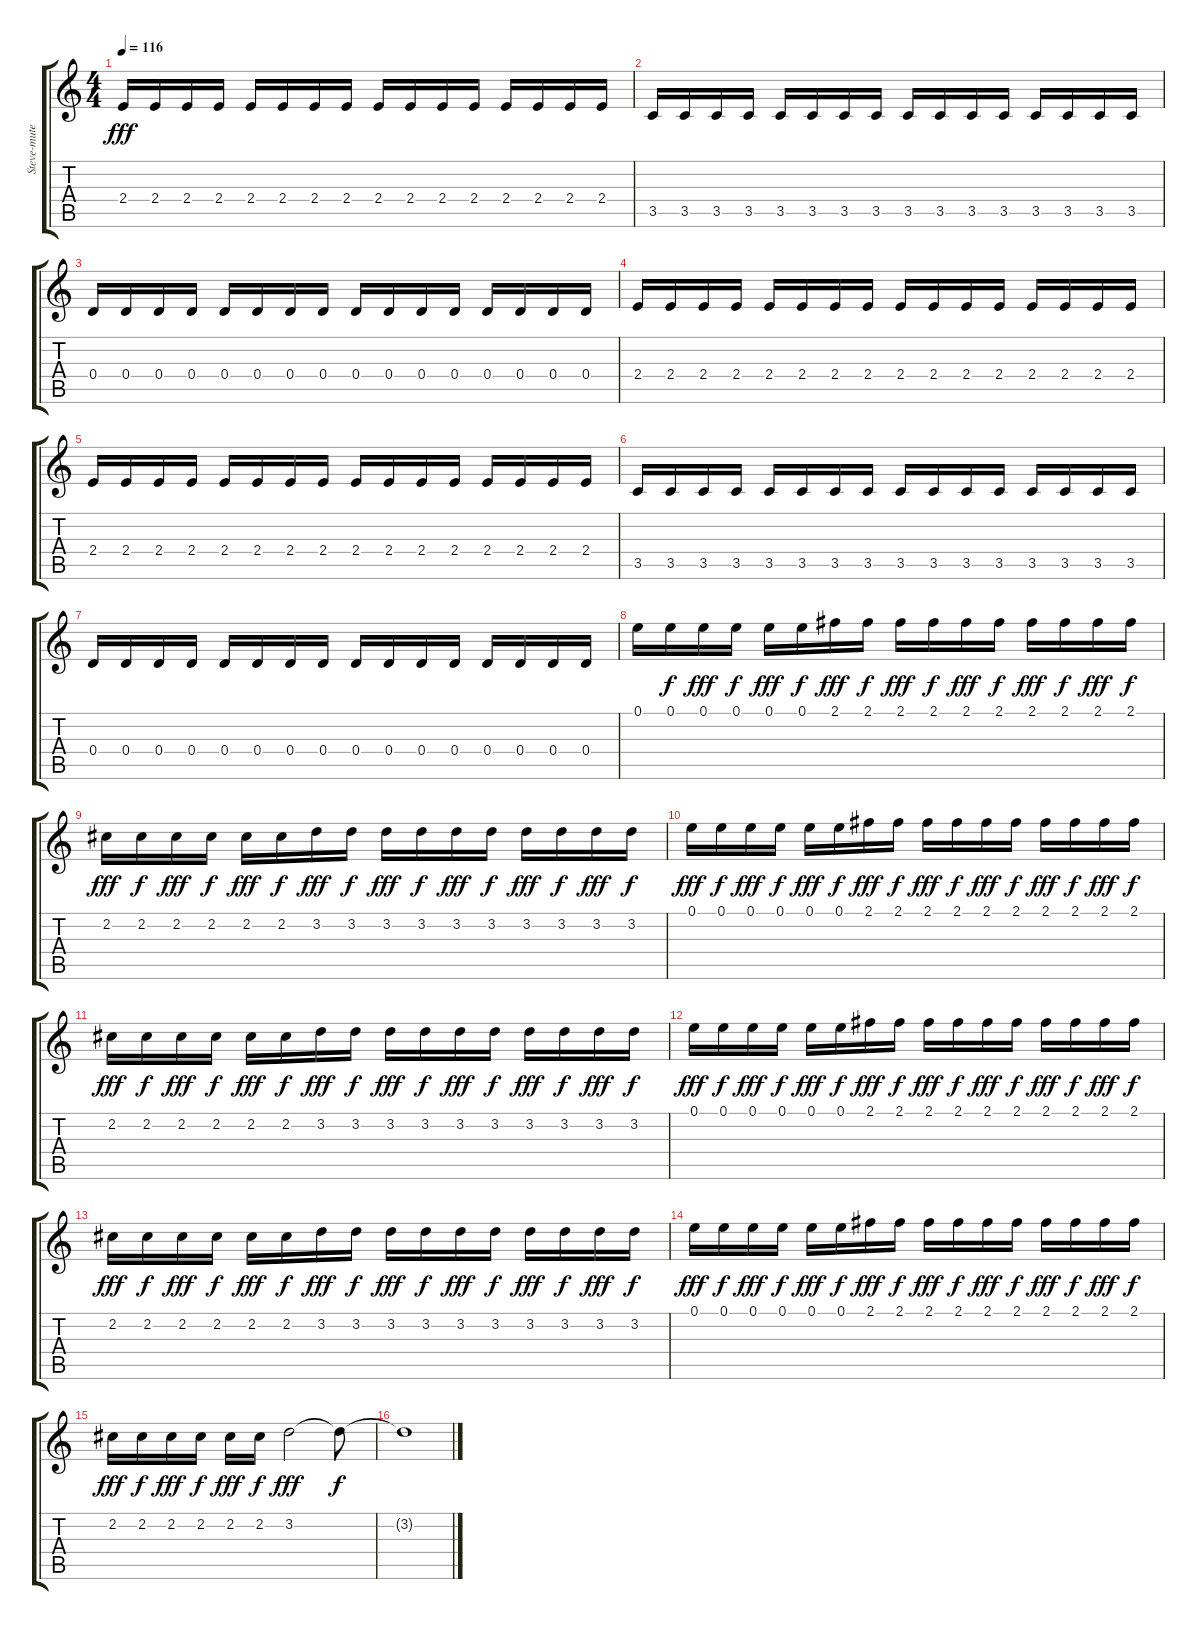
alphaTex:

\track ("Steve-mute" "Steve-mute") {instrument electricguitarmuted}
\staff {score tabs}
\tuning (E4 B3 G3 D3 A2 E2) {hide}
\ts (4 4)
\tempo 116
\clef g2
\ks c
2.4.16{dy fff} 2.4.16 2.4.16 2.4.16 2.4.16 2.4.16 2.4.16 2.4.16 2.4.16 2.4.16 2.4.16 2.4.16 2.4.16 2.4.16 2.4.16 2.4.16 |
3.5.16 3.5.16 3.5.16 3.5.16 3.5.16 3.5.16 3.5.16 3.5.16 3.5.16 3.5.16 3.5.16 3.5.16 3.5.16 3.5.16 3.5.16 3.5.16 |
0.4.16 0.4.16 0.4.16 0.4.16 0.4.16 0.4.16 0.4.16 0.4.16 0.4.16 0.4.16 0.4.16 0.4.16 0.4.16 0.4.16 0.4.16 0.4.16 |
2.4.16 2.4.16 2.4.16 2.4.16 2.4.16 2.4.16 2.4.16 2.4.16 2.4.16 2.4.16 2.4.16 2.4.16 2.4.16 2.4.16 2.4.16 2.4.16 |
2.4.16 2.4.16 2.4.16 2.4.16 2.4.16 2.4.16 2.4.16 2.4.16 2.4.16 2.4.16 2.4.16 2.4.16 2.4.16 2.4.16 2.4.16 2.4.16 |
3.5.16 3.5.16 3.5.16 3.5.16 3.5.16 3.5.16 3.5.16 3.5.16 3.5.16 3.5.16 3.5.16 3.5.16 3.5.16 3.5.16 3.5.16 3.5.16 |
0.4.16 0.4.16 0.4.16 0.4.16 0.4.16 0.4.16 0.4.16 0.4.16 0.4.16 0.4.16 0.4.16 0.4.16 0.4.16 0.4.16 0.4.16 0.4.16 |
0.1.16 0.1.16{dy f} 0.1.16{dy fff} 0.1.16{dy f} 0.1.16{dy fff} 0.1.16{dy f} 2.1.16{dy fff} 2.1.16{dy f} 2.1.16{dy fff} 2.1.16{dy f} 2.1.16{dy fff} 2.1.16{dy f} 2.1.16{dy fff} 2.1.16{dy f} 2.1.16{dy fff} 2.1.16{dy f} |
2.2.16{dy fff} 2.2.16{dy f} 2.2.16{dy fff} 2.2.16{dy f} 2.2.16{dy fff} 2.2.16{dy f} 3.2.16{dy fff} 3.2.16{dy f} 3.2.16{dy fff} 3.2.16{dy f} 3.2.16{dy fff} 3.2.16{dy f} 3.2.16{dy fff} 3.2.16{dy f} 3.2.16{dy fff} 3.2.16{dy f} |
0.1.16{dy fff} 0.1.16{dy f} 0.1.16{dy fff} 0.1.16{dy f} 0.1.16{dy fff} 0.1.16{dy f} 2.1.16{dy fff} 2.1.16{dy f} 2.1.16{dy fff} 2.1.16{dy f} 2.1.16{dy fff} 2.1.16{dy f} 2.1.16{dy fff} 2.1.16{dy f} 2.1.16{dy fff} 2.1.16{dy f} |
2.2.16{dy fff} 2.2.16{dy f} 2.2.16{dy fff} 2.2.16{dy f} 2.2.16{dy fff} 2.2.16{dy f} 3.2.16{dy fff} 3.2.16{dy f} 3.2.16{dy fff} 3.2.16{dy f} 3.2.16{dy fff} 3.2.16{dy f} 3.2.16{dy fff} 3.2.16{dy f} 3.2.16{dy fff} 3.2.16{dy f} |
0.1.16{dy fff} 0.1.16{dy f} 0.1.16{dy fff} 0.1.16{dy f} 0.1.16{dy fff} 0.1.16{dy f} 2.1.16{dy fff} 2.1.16{dy f} 2.1.16{dy fff} 2.1.16{dy f} 2.1.16{dy fff} 2.1.16{dy f} 2.1.16{dy fff} 2.1.16{dy f} 2.1.16{dy fff} 2.1.16{dy f} |
2.2.16{dy fff} 2.2.16{dy f} 2.2.16{dy fff} 2.2.16{dy f} 2.2.16{dy fff} 2.2.16{dy f} 3.2.16{dy fff} 3.2.16{dy f} 3.2.16{dy fff} 3.2.16{dy f} 3.2.16{dy fff} 3.2.16{dy f} 3.2.16{dy fff} 3.2.16{dy f} 3.2.16{dy fff} 3.2.16{dy f} |
0.1.16{dy fff} 0.1.16{dy f} 0.1.16{dy fff} 0.1.16{dy f} 0.1.16{dy fff} 0.1.16{dy f} 2.1.16{dy fff} 2.1.16{dy f} 2.1.16{dy fff} 2.1.16{dy f} 2.1.16{dy fff} 2.1.16{dy f} 2.1.16{dy fff} 2.1.16{dy f} 2.1.16{dy fff} 2.1.16{dy f} |
2.2.16{dy fff} 2.2.16{dy f} 2.2.16{dy fff} 2.2.16{dy f} 2.2.16{dy fff} 2.2.16{dy f} 3.2.2{dy fff} 3.2{t}.8{dy f} |
3.2{t}.1
